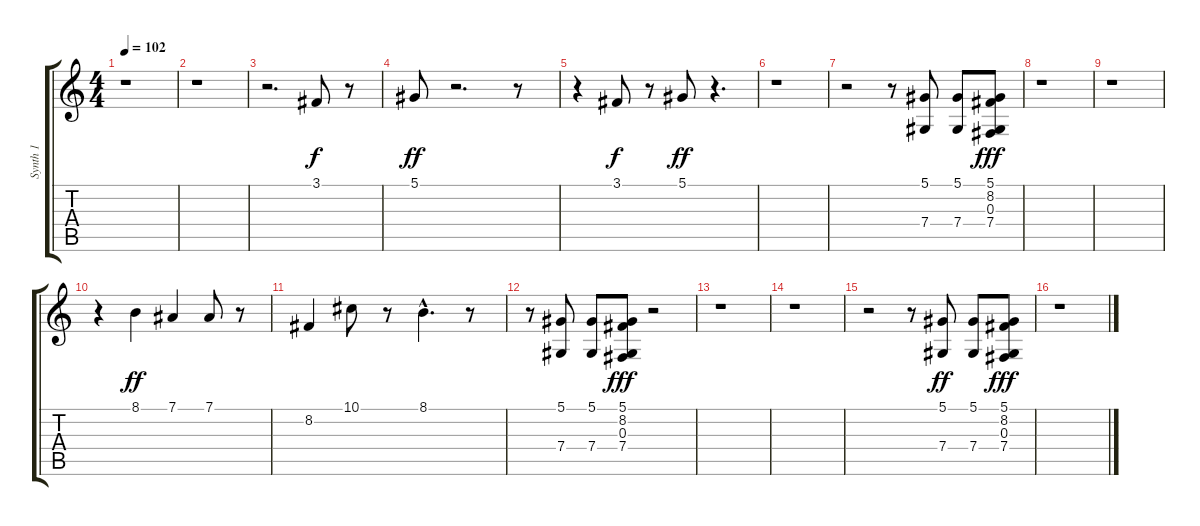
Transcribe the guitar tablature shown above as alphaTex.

\track ("Synth 1" "Synth 1") {instrument pad3polysynth}
\staff {score tabs}
\tuning (Eb4 Bb3 Gb3 Db3 Ab2 Eb2) {hide}
\ts (4 4)
\tempo 102
\clef g2
\ks c
r.1{dy fff} |
r.1 |
r.2{d} 3.1.8{dy f} r.8 |
5.1.8{dy ff} r.2{d} r.8 |
r.4 3.1.8{dy f} r.8 5.1.8{dy ff} r.4{d} |
r.1 |
r.2 r.8 (5.1 7.4).8 (5.1 7.4).8 (5.1 8.2 0.3 7.4).8{dy fff} |
r.1 |
r.1 |
r.4 8.1.4{dy ff} 7.1.4 7.1.8 r.8 |
8.2.4 10.1.8 r.8 8.1{hac}.4{d} r.8 |
r.8 (5.1 7.4).8 (5.1 7.4).8 (5.1 8.2 0.3 7.4).8{dy fff} r.2 |
r.1 |
r.1 |
r.2 r.8 (5.1 7.4).8{dy ff} (5.1 7.4).8 (5.1 8.2 0.3 7.4).8{dy fff} |
r.1
